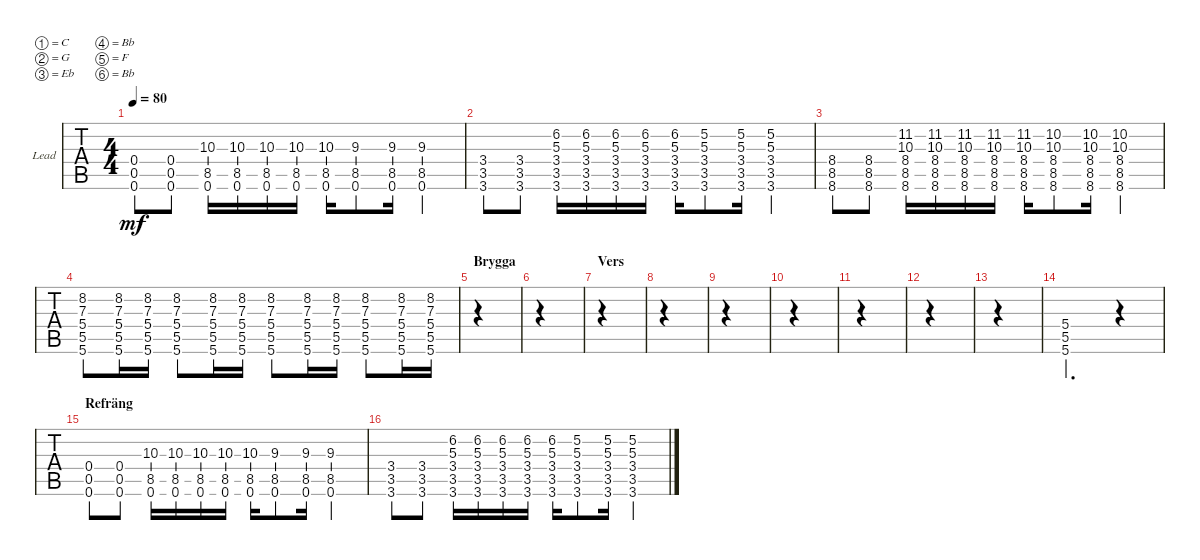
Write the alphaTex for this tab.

\defaultSystemsLayout 4
\bracketExtendMode groupsimilarinstruments
\firstSystemTrackNameOrientation horizontal
\otherSystemsTrackNameOrientation horizontal
\track ("Lead" "Lead") {instrument distortionguitar}
\staff {tabs}
\tuning (C4 G3 Eb3 Bb2 F2 Bb1)
\ts (4 4)
\tempo 80
\clef g2
\ks c
(0.6 0.5 0.4).8{dy mf} (0.6 0.5 0.4).8 (8.5 10.3 0.6).16 (8.5 10.3 0.6).16 (8.5 10.3 0.6).16 (8.5 10.3 0.6).16 (8.5 10.3 0.6).16 (8.5 9.3 0.6).8 (8.5 9.3 0.6).16 (8.5 9.3 0.6).4 |
(3.6 3.5 3.4).8 (3.6 3.5 3.4).8 (3.5 5.3 3.4 3.6 6.2).16 (3.5 5.3 3.4 3.6 6.2).16 (3.5 5.3 3.4 3.6 6.2).16 (3.5 5.3 3.4 3.6 6.2).16 (3.5 5.3 3.4 3.6 6.2).16 (3.5 5.3 3.4 3.6 5.2).8 (3.5 5.3 3.4 3.6 5.2).16 (3.5 5.3 3.4 3.6 5.2).4 |
(8.6 8.5 8.4).8 (8.6 8.5 8.4).8 (8.5 10.3 8.4 8.6 11.2).16 (8.5 10.3 8.4 8.6 11.2).16 (8.5 10.3 8.4 8.6 11.2).16 (8.5 10.3 8.4 8.6 11.2).16 (8.5 10.3 8.4 8.6 11.2).16 (8.5 10.3 8.4 8.6 10.2).8 (8.5 10.3 8.4 8.6 10.2).16 (8.5 10.3 8.4 8.6 10.2).4 |
(5.6 5.5 5.4 7.3 8.2).8 (5.5 7.3 5.4 5.6 8.2).16 (5.5 7.3 5.4 5.6 8.2).16 (5.6 5.5 5.4 7.3 8.2).8 (5.5 7.3 5.4 5.6 8.2).16 (5.5 7.3 5.4 5.6 8.2).16 (5.6 5.5 5.4 7.3 8.2).8 (5.5 7.3 5.4 5.6 8.2).16 (5.5 7.3 5.4 5.6 8.2).16 (5.6 5.5 5.4 7.3 8.2).8 (5.5 7.3 5.4 5.6 8.2).16 (5.5 7.3 5.4 5.6 8.2).16 |
\section ("" "Brygga")
|
|
\section ("" "Vers")
|
|
|
|
|
|
|
(5.6 5.5 5.4).2{d} r.4 |
\section ("" "Refräng")
(0.6 0.5 0.4).8 (0.6 0.5 0.4).8 (8.5 10.3 0.6).16 (8.5 10.3 0.6).16 (8.5 10.3 0.6).16 (8.5 10.3 0.6).16 (8.5 10.3 0.6).16 (8.5 9.3 0.6).8 (8.5 9.3 0.6).16 (8.5 9.3 0.6).4 |
(3.6 3.5 3.4).8 (3.6 3.5 3.4).8 (3.5 5.3 3.4 3.6 6.2).16 (3.5 5.3 3.4 3.6 6.2).16 (3.5 5.3 3.4 3.6 6.2).16 (3.5 5.3 3.4 3.6 6.2).16 (3.5 5.3 3.4 3.6 6.2).16 (3.5 5.3 3.4 3.6 5.2).8 (3.5 5.3 3.4 3.6 5.2).16 (3.5 5.3 3.4 3.6 5.2).4
